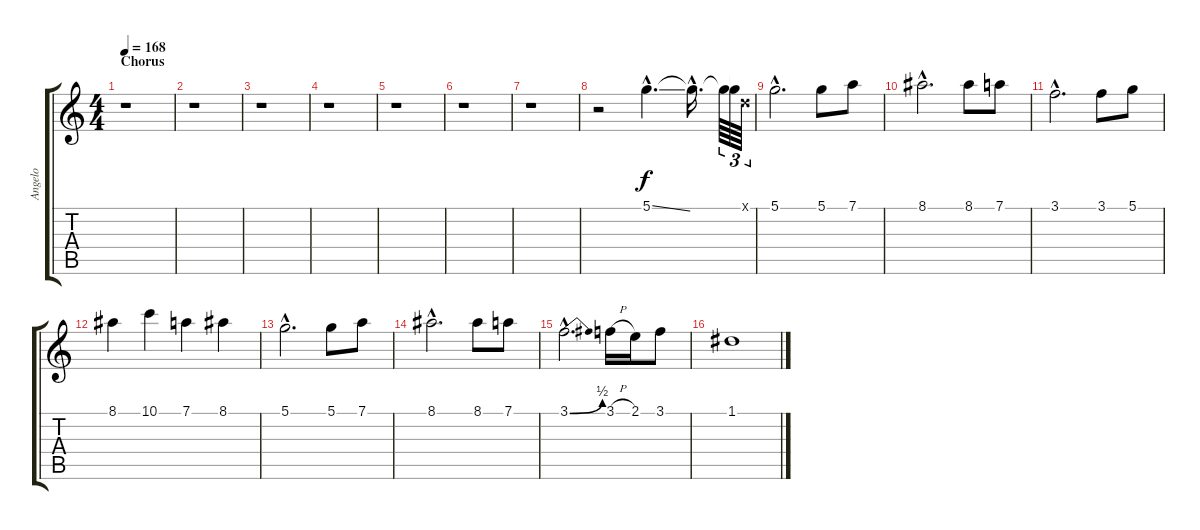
\track ("Angelo" "Angelo") {instrument distortionguitar}
\staff {score tabs}
\tuning (D4 A3 F3 C3 G2 D2) {hide}
\ts (4 4)
\section ("" "Chorus")
\tempo 168
\clef g2
\ks c
r.1{dy f} |
r.1 |
r.1 |
r.1 |
r.1 |
r.1 |
r.1 |
r.2 5.1{ss hac}.4{d} 5.1{hac t}.16{d} 5.1{t}.64{tu (3 2)} 5.1{t}.64{tu (3 2)} 0.1{x}.64{tu (3 2)} |
5.1{hac}.2{d} 5.1.8 7.1.8 |
8.1{hac}.2{d} 8.1.8 7.1.8 |
3.1{hac}.2{d} 3.1.8 5.1.8 |
8.1.4 10.1.4 7.1.4 8.1.4 |
5.1{hac}.2{d} 5.1.8 7.1.8 |
8.1{hac}.2{d} 8.1.8 7.1.8 |
3.1{be (bend 0 0 60 2) hac}.2{d} 3.1{h}.16 2.1.16 3.1.8 |
1.1.1
